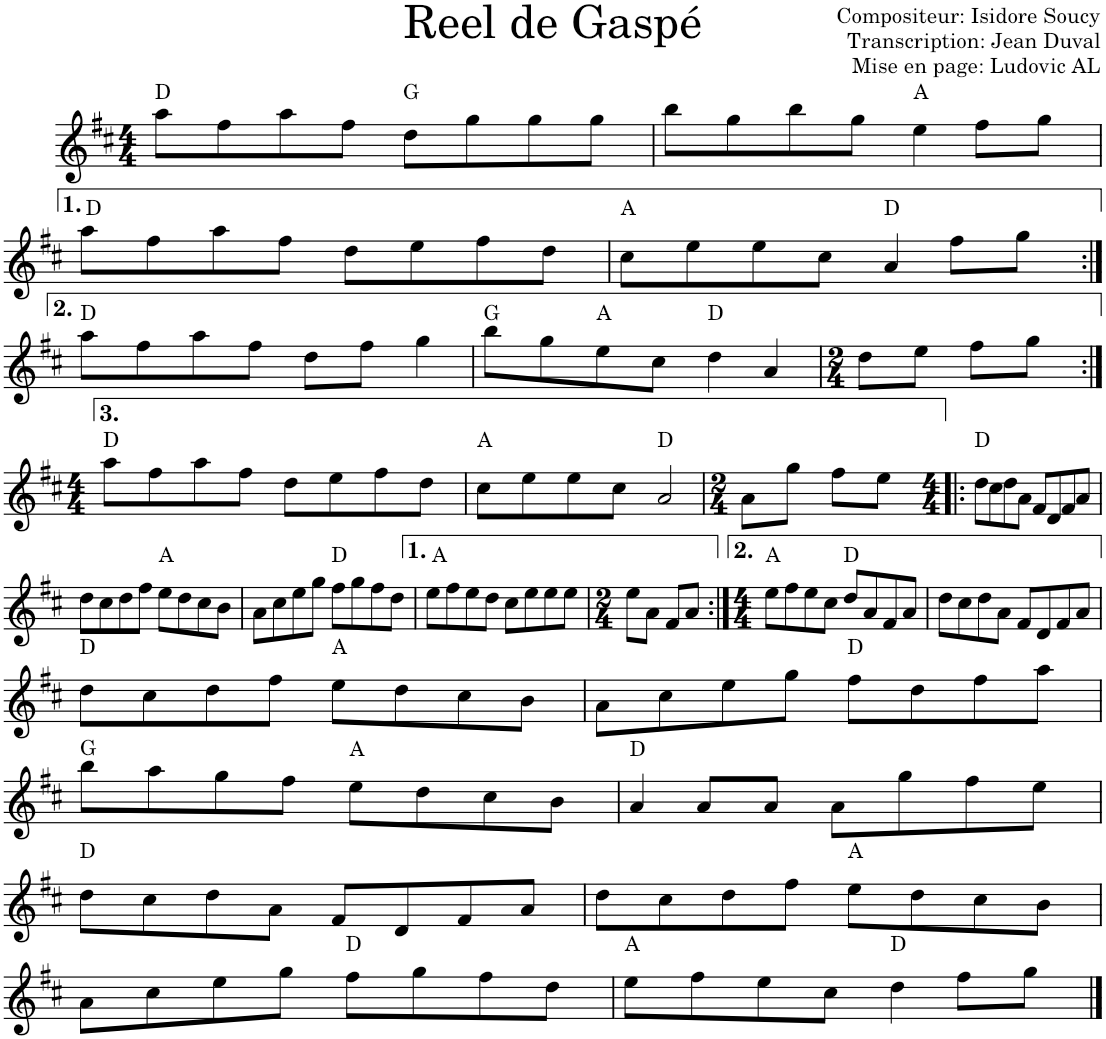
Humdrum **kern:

**kern	**harte
*part1	*part1
*staff1	*
*I"Voice	*
*I'V	*
*clefG2	*
*k[f#c#]	*
*M4/4	*
=1	=1
8aa\L	D:maj
8ff#\	.
8aa\	.
8ff#\J	.
8dd\L	G:maj
8gg\	.
8gg\	.
8gg\J	.
=2	=2
8bb\L	.
8gg\	.
8bb\	.
8gg\J	.
4ee\	A:maj
8ff#\L	.
8gg\J	.
!!LO:LB:g=z
=3	=3
8aa\L	D:maj
8ff#\	.
8aa\	.
8ff#\J	.
8dd\L	.
8ee\	.
8ff#\	.
8dd\J	.
=4	=4
8cc#\L	A:maj
8ee\	.
8ee\	.
8cc#\J	.
4a/	D:maj
8ff#\L	.
8gg\J	.
!!LO:LB:g=z
=5:|!	=5:|!
8aa\L	D:maj
8ff#\	.
8aa\	.
8ff#\J	.
8dd\L	.
8ff#\J	.
4gg\	.
=6	=6
8bb\L	G:maj
8gg\	.
8ee\	A:maj
8cc#\J	.
4dd\	D:maj
4a/	.
=7	=7
*M2/4	*
8dd\L	.
8ee\J	.
8ff#\L	.
8gg\J	.
!!LO:LB:g=z
=8:|!	=8:|!
*M4/4	*
8aa\L	D:maj
8ff#\	.
8aa\	.
8ff#\J	.
8dd\L	.
8ee\	.
8ff#\	.
8dd\J	.
=9	=9
8cc#\L	A:maj
8ee\	.
8ee\	.
8cc#\J	.
2a/	D:maj
=10	=10
*M2/4	*
8a\L	.
8gg\J	.
8ff#\L	.
8ee\J	.
=11!|:	=11!|:
*M4/4	*
8dd\L	D:maj
8cc#\	.
8dd\	.
8a\J	.
8f#/L	.
8d/	.
8f#/	.
8a/J	.
!!LO:LB:g=z
=12	=12
8dd\L	.
8cc#\	.
8dd\	.
8ff#\J	.
8ee\L	A:maj
8dd\	.
8cc#\	.
8b\J	.
=13	=13
8a\L	.
8cc#\	.
8ee\	.
8gg\J	.
8ff#\L	D:maj
8gg\	.
8ff#\	.
8dd\J	.
=14	=14
8ee\L	A:maj
8ff#\	.
8ee\	.
8dd\J	.
8cc#\L	.
8ee\	.
8ee\	.
8ee\J	.
=15	=15
*M2/4	*
8ee\L	.
8a\J	.
8f#/L	.
8a/J	.
=16:|!	=16:|!
*M4/4	*
8ee\L	A:maj
8ff#\	.
8ee\	.
8cc#\J	.
8dd/L	D:maj
8a/	.
8f#/	.
8a/J	.
=17	=17
8dd\L	.
8cc#\	.
8dd\	.
8a\J	.
8f#/L	.
8d/	.
8f#/	.
8a/J	.
!!LO:LB:g=z
=18	=18
8dd\L	D:maj
8cc#\	.
8dd\	.
8ff#\J	.
8ee\L	A:maj
8dd\	.
8cc#\	.
8b\J	.
=19	=19
8a\L	.
8cc#\	.
8ee\	.
8gg\J	.
8ff#\L	D:maj
8dd\	.
8ff#\	.
8aa\J	.
!!LO:LB:g=z
=20	=20
8bb\L	G:maj
8aa\	.
8gg\	.
8ff#\J	.
8ee\L	A:maj
8dd\	.
8cc#\	.
8b\J	.
=21	=21
4a/	D:maj
8a/L	.
8a/J	.
8a\L	.
8gg\	.
8ff#\	.
8ee\J	.
!!LO:LB:g=z
=22	=22
8dd\L	D:maj
8cc#\	.
8dd\	.
8a\J	.
8f#/L	.
8d/	.
8f#/	.
8a/J	.
=23	=23
8dd\L	.
8cc#\	.
8dd\	.
8ff#\J	.
8ee\L	A:maj
8dd\	.
8cc#\	.
8b\J	.
!!LO:LB:g=z
=24	=24
8a\L	.
8cc#\	.
8ee\	.
8gg\J	.
8ff#\L	D:maj
8gg\	.
8ff#\	.
8dd\J	.
=25	=25
8ee\L	A:maj
8ff#\	.
8ee\	.
8cc#\J	.
4dd\	D:maj
8ff#\L	.
8gg\J	.
==	==
*-	*-
